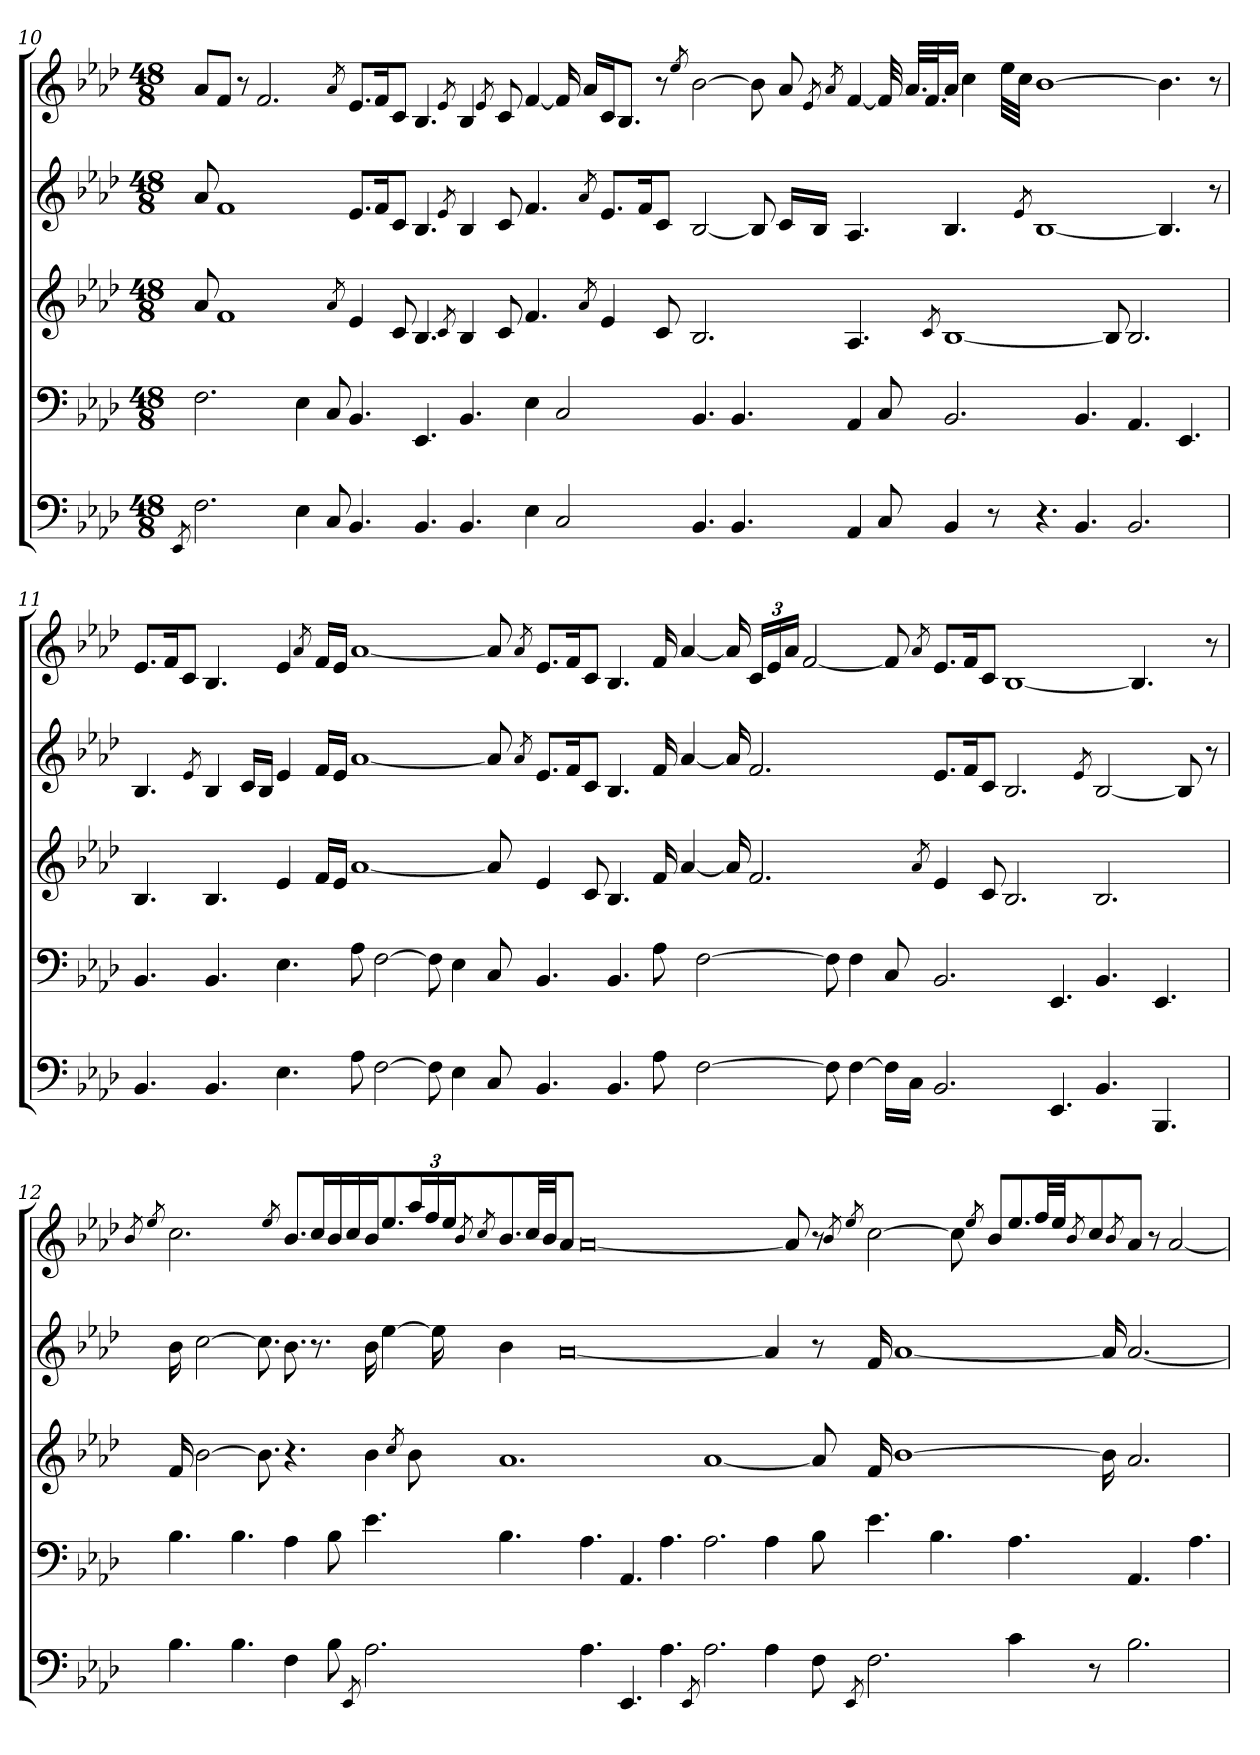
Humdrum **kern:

**kern	**kern	**kern	**kern	**kern
*part5	*part4	*part3	*part2	*part1
*staff5	*staff4	*staff3	*staff2	*staff1
*clefF4	*clefF4	*clefG2	*clefG2	*clefG2
*k[b-e-a-d-]	*k[b-e-a-d-]	*k[b-e-a-d-]	*k[b-e-a-d-]	*k[b-e-a-d-]
*M48/8	*M48/8	*M48/8	*M48/8	*M48/8
=10	=10	=10	=10	=10
8qEE-	.	.	.	.
2.F	2.F	8a-	8a-	8a-/L
.	.	1f	1f	8f/J
.	.	.	.	8r
.	.	.	.	2.f
4E-	4E-	.	.	.
8C	8C	.	.	.
.	.	8qa-	.	8qa-
4.BB-	4.BB-	4e-	8.e-/L	8.e-/L
.	.	.	16f/K	16f/K
.	.	8c	8c/J	8c/J
4.BB-	4.EE-	4.B-	4.B-	4.B-
.	.	8qc	8qe-	8qe-
4.BB-	4.BB-	4B-	4B-	4B-
.	.	.	.	8qe-
.	.	8c	8c	8c
4E-	4E-	4.f	4.f	[4f
2C	2C	.	.	16f]
.	.	.	.	16a-/LL
.	.	8qa-	8qa-	.
.	.	4e-	8.e-/L	16c/J
.	.	.	.	8.B-/J
.	.	.	16f/K	.
.	.	8c	8c/J	8r
.	.	.	.	8qee-
4.BB-	4.BB-	2.B-	[2B-	[2b-
4.BB-	4.BB-	.	.	.
.	.	.	8B-]	8b-]
.	.	.	16c/LL	8a-
.	.	.	16B-/JJ	.
.	.	.	.	8qe-
.	.	.	.	8qa-
4AA-	4AA-	4.A-	4.A-	[4f
8C	8C	.	.	32f]
.	.	.	.	32.a-/LLL
.	.	.	.	32.f/J
.	.	8qc	.	.
4BB-	2.BB-	[1B-	4.B-	16a-/JJ
.	.	.	.	4cc
8r	.	.	.	.
.	.	.	.	32ee-\LLL
.	.	.	.	32cc\JJJ
.	.	.	8qe-	.
4.r	.	.	[1B-	[1b-
4.BB-	4.BB-	.	.	.
.	.	8B-]	.	.
2.BB-	4.AA-	2.B-	.	.
.	.	.	4.B-]	4.b-]
.	4.EE-	.	.	.
.	.	.	8r	8r
=11	=11	=11	=11	=11
4.BB-	4.BB-	4.B-	4.B-	8.e-/L
.	.	.	.	16f/K
.	.	.	.	8c/J
.	.	.	8qe-	.
4.BB-	4.BB-	4.B-	4B-	4.B-
.	.	.	16c/LL	.
.	.	.	16B-/JJ	.
4.E-	4.E-	4e-	4e-	4e-
.	.	.	.	8qa-
.	.	16f/LL	16f/LL	16f/LL
.	.	16e-/JJ	16e-/JJ	16e-/JJ
8A-	8A-	[1a-	[1a-	[1a-
[2F	[2F	.	.	.
8F]	8F]	.	.	.
4E-	4E-	.	.	.
8C	8C	8a-]	8a-]	8a-]
.	.	.	8qa-	8qa-
4.BB-	4.BB-	4e-	8.e-/L	8.e-/L
.	.	.	16f/K	16f/K
.	.	8c	8c/J	8c/J
4.BB-	4.BB-	4.B-	4.B-	4.B-
8A-	8A-	16f	16f	16f
.	.	[4a-	[4a-	[4a-
[2F	[2F	.	.	.
.	.	16a-]	16a-]	16a-]
.	.	2.f	2.f	24c/LL
.	.	.	.	24e-/
.	.	.	.	24a-/JJ
.	.	.	.	[2f
8F]	8F]	.	.	.
[4F	4F	.	.	.
16F\LL]	8C	.	.	8f]
16C\JJ	.	.	.	.
.	.	8qa-	.	8qa-
2.BB-	2.BB-	4e-	8.e-/L	8.e-/L
.	.	.	16f/K	16f/K
.	.	8c	8c/J	8c/J
.	.	2.B-	2.B-	[1B-
4.EE-	4.EE-	.	.	.
.	.	.	8qe-	.
4.BB-	4.BB-	2.B-	[2B-	.
.	.	.	.	4.B-]
4.BBB-	4.EE-	.	.	.
.	.	.	8B-]	.
.	.	.	8r	8r
=12	=12	=12	=12	=12
.	.	.	.	8qb-
.	.	.	.	8qee-
4.B-	4.B-	16f	16b-	2.cc
.	.	[2b-	[2cc	.
4.B-	4.B-	.	.	.
.	.	8.b-]	8.cc]	.
.	.	.	.	8qee-
4F	4A-	4.r	8.b-	8.b-/L
.	.	.	8.r	16cc/L
8B-	8B-	.	.	16b-/
.	.	.	.	16cc/
8qEE-	.	.	.	.
2.A-	4.e-	4b-	16b-	16b-/J
.	.	.	[4ee-	8.ee-/
.	.	8qcc	.	.
.	.	8b-	.	24aa-/L
.	.	.	.	24ff/
.	.	.	16ee-]	.
.	.	.	.	24ee-/J
.	.	.	.	8qb-/
.	.	.	.	8qcc/
.	4.B-	1.a-	4b-	8.b-/
.	.	.	.	32cc/LL
.	.	.	.	32b-/JJ
.	.	.	[0a-	8a-/J
4.A-	4.A-	.	.	[0a-
4.EE-	4.AA-	.	.	.
4.A-	4.A-	.	.	.
8qEE-	.	.	.	.
2.A-	2.A-	[1a-	.	.
4A-	4A-	.	4a-]	.
.	.	.	.	8a-]
8F	8B-	8a-]	8r	8r
.	.	.	.	8qb-
8qEE-	.	.	.	8qee-
2.F	4.e-	16f	16f	[2cc
.	.	[1b-	[1a-	.
.	4.B-	.	.	.
.	.	.	.	8cc]
.	.	.	.	8qee-
.	.	.	.	8b-/L
4c	4.A-	.	.	8.ee-/
.	.	.	.	32ff/LL
.	.	.	.	32ee-/JJ
.	.	.	.	8qb-/
8r	.	.	.	8cc/
.	.	16b-]	16a-]	.
.	.	.	.	8qb-/
2.B-	4.AA-	2.a-	[2.a-	8a-/J
.	.	.	.	8r
.	.	.	.	[2a-
.	4.A-	.	.	.
=	=	=	=	=
*-	*-	*-	*-	*-
